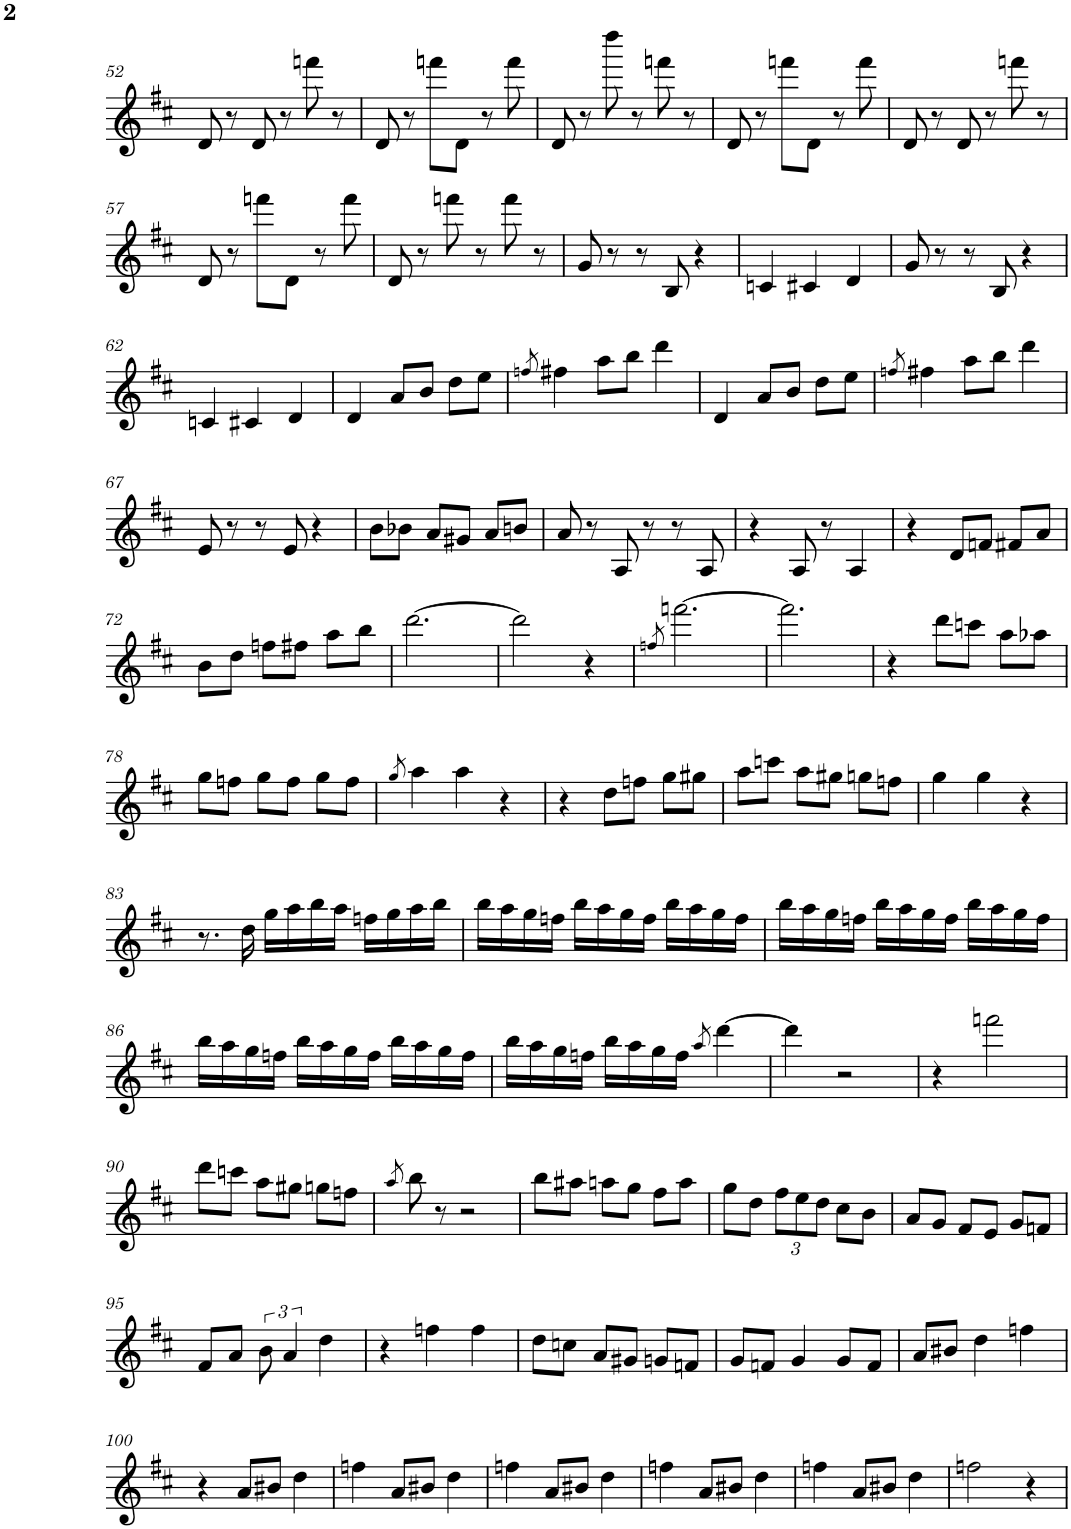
**kern
*part1
*staff1
*I"Baritone Saxophone
*I'Bar Sax
!!LO:PB:g=z
*clefG2
*Trd12c21
*k[f#c#]
*M3/4
=52
8d/
8r
8d/
8r
8fffn\
8r
=53
8d/
8r
8fffn\L
8d\J
8r
8fff\
=54
8d/
8r
8dddd\
8r
8fffn\
8r
=55
8d/
8r
8fffn\L
8d\J
8r
8fff\
=56
8d/
8r
8d/
8r
8fffn\
8r
!!LO:LB:g=z
=57
8d/
8r
8fffn\L
8d\J
8r
8fff\
=58
8d/
8r
8fffn\
8r
8fff\
8r
=59
8g/
8r
8r
8B/
4r
=60
4cn/
4c#X/
4d/
=61
8g/
8r
8r
8B/
4r
!!LO:LB:g=z
=62
4cn/
4c#X/
4d/
=63
4d/
8a/L
8b/J
8dd\L
8ee\J
=64
8qffn/
4ff#X\
8aa\L
8bb\J
4ddd\
=65
4d/
8a/L
8b/J
8dd\L
8ee\J
=66
8qffn/
4ff#X\
8aa\L
8bb\J
4ddd\
!!LO:LB:g=z
=67
8e/
8r
8r
8e/
4r
=68
8b\L
8b-X\J
8a/L
8g#X/J
8a/L
8bn/J
=69
8a/
8r
8A/
8r
8r
8A/
=70
4r
8A/
8r
4A/
=71
4r
8d/L
8fn/J
8f#X/L
8a/J
!!LO:LB:g=z
=72
8b\L
8dd\J
8ffn\L
8ff#X\J
8aa\L
8bb\J
=73
[2.ddd\
=74
2ddd\]
4r
=75
8qffn/
[2.fffn\
=76
2.fff\]
=77
4r
8ddd\L
8cccn\J
8aa\L
8aa-X\J
!!LO:LB:g=z
=78
8gg\L
8ffn\J
8gg\L
8ff\J
8gg\L
8ff\J
=79
8qgg/
4aa\
4aa\
4r
=80
4r
8dd\L
8ffn\J
8gg\L
8gg#X\J
=81
8aa\L
8cccn\J
8aa\L
8gg#X\J
8ggn\L
8ffn\J
=82
4gg\
4gg\
4r
!!LO:LB:g=z
=83
8.r
16dd\
16gg\LL
16aa\
16bb\
16aa\JJ
16ffn\LL
16gg\
16aa\
16bb\JJ
=84
16bb\LL
16aa\
16gg\
16ffn\JJ
16bb\LL
16aa\
16gg\
16ff\JJ
16bb\LL
16aa\
16gg\
16ff\JJ
=85
16bb\LL
16aa\
16gg\
16ffn\JJ
16bb\LL
16aa\
16gg\
16ff\JJ
16bb\LL
16aa\
16gg\
16ff\JJ
!!LO:LB:g=z
=86
16bb\LL
16aa\
16gg\
16ffn\JJ
16bb\LL
16aa\
16gg\
16ff\JJ
16bb\LL
16aa\
16gg\
16ff\JJ
=87
16bb\LL
16aa\
16gg\
16ffn\JJ
16bb\LL
16aa\
16gg\
16ff\JJ
8qaa/
[4ddd\
=88
4ddd\]
2r
=89
4r
2fffn\
!!LO:LB:g=z
=90
8ddd\L
8cccn\J
8aa\L
8gg#X\J
8ggn\L
8ffn\J
=91
8qaa/
8bb\
8r
2r
=92
8bb\L
8aa#X\J
8aan\L
8gg\J
8ff#\L
8aa\J
=93
8gg\L
8dd\J
*Xbrackettup
12ff#\L
12ee\
12dd\J
8cc#\L
8b\J
=94
8a/L
8g/J
8f#/L
8e/J
8g/L
8fn/J
!!LO:LB:g=z
=95
8f#/L
8a/J
*brackettup
12b\
6a/
4dd\
=96
4r
4ffn\
4ff\
=97
8dd\L
8ccn\J
8a/L
8g#X/J
8gn/L
8fn/J
=98
8g/L
8fn/J
4g/
8g/L
8f/J
=99
8a/L
8b#X/J
4dd\
4ffn\
!!LO:LB:g=z
=100
4r
8a/L
8b#X/J
4dd\
=101
4ffn\
8a/L
8b#X/J
4dd\
=102
4ffn\
8a/L
8b#X/J
4dd\
=103
4ffn\
8a/L
8b#X/J
4dd\
=104
4ffn\
8a/L
8b#X/J
4dd\
=105
2ffn\
4r
=
*-
